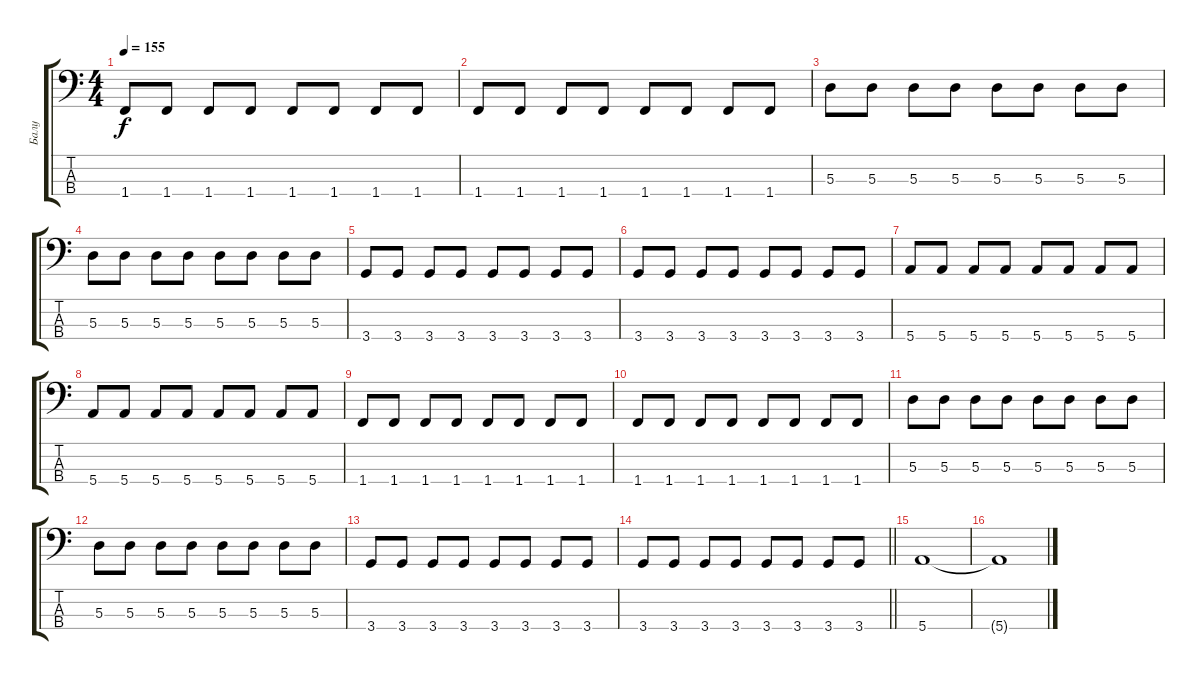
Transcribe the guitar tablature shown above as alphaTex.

\track ("Балу" "Балу") {instrument electricbassfinger}
\staff {score tabs}
\tuning (G2 D2 A1 E1) {hide}
\ts (4 4)
\tempo 155
\clef f4
\ks c
1.4.8{dy f} 1.4.8 1.4.8 1.4.8 1.4.8 1.4.8 1.4.8 1.4.8 |
1.4.8 1.4.8 1.4.8 1.4.8 1.4.8 1.4.8 1.4.8 1.4.8 |
5.3.8 5.3.8 5.3.8 5.3.8 5.3.8 5.3.8 5.3.8 5.3.8 |
5.3.8 5.3.8 5.3.8 5.3.8 5.3.8 5.3.8 5.3.8 5.3.8 |
3.4.8 3.4.8 3.4.8 3.4.8 3.4.8 3.4.8 3.4.8 3.4.8 |
3.4.8 3.4.8 3.4.8 3.4.8 3.4.8 3.4.8 3.4.8 3.4.8 |
5.4.8 5.4.8 5.4.8 5.4.8 5.4.8 5.4.8 5.4.8 5.4.8 |
5.4.8 5.4.8 5.4.8 5.4.8 5.4.8 5.4.8 5.4.8 5.4.8 |
1.4.8 1.4.8 1.4.8 1.4.8 1.4.8 1.4.8 1.4.8 1.4.8 |
1.4.8 1.4.8 1.4.8 1.4.8 1.4.8 1.4.8 1.4.8 1.4.8 |
5.3.8 5.3.8 5.3.8 5.3.8 5.3.8 5.3.8 5.3.8 5.3.8 |
5.3.8 5.3.8 5.3.8 5.3.8 5.3.8 5.3.8 5.3.8 5.3.8 |
3.4.8 3.4.8 3.4.8 3.4.8 3.4.8 3.4.8 3.4.8 3.4.8 |
\barLineRight lightlight
3.4.8 3.4.8 3.4.8 3.4.8 3.4.8 3.4.8 3.4.8 3.4.8 |
\section ("" "")
5.4.1 |
5.4{t}.1
